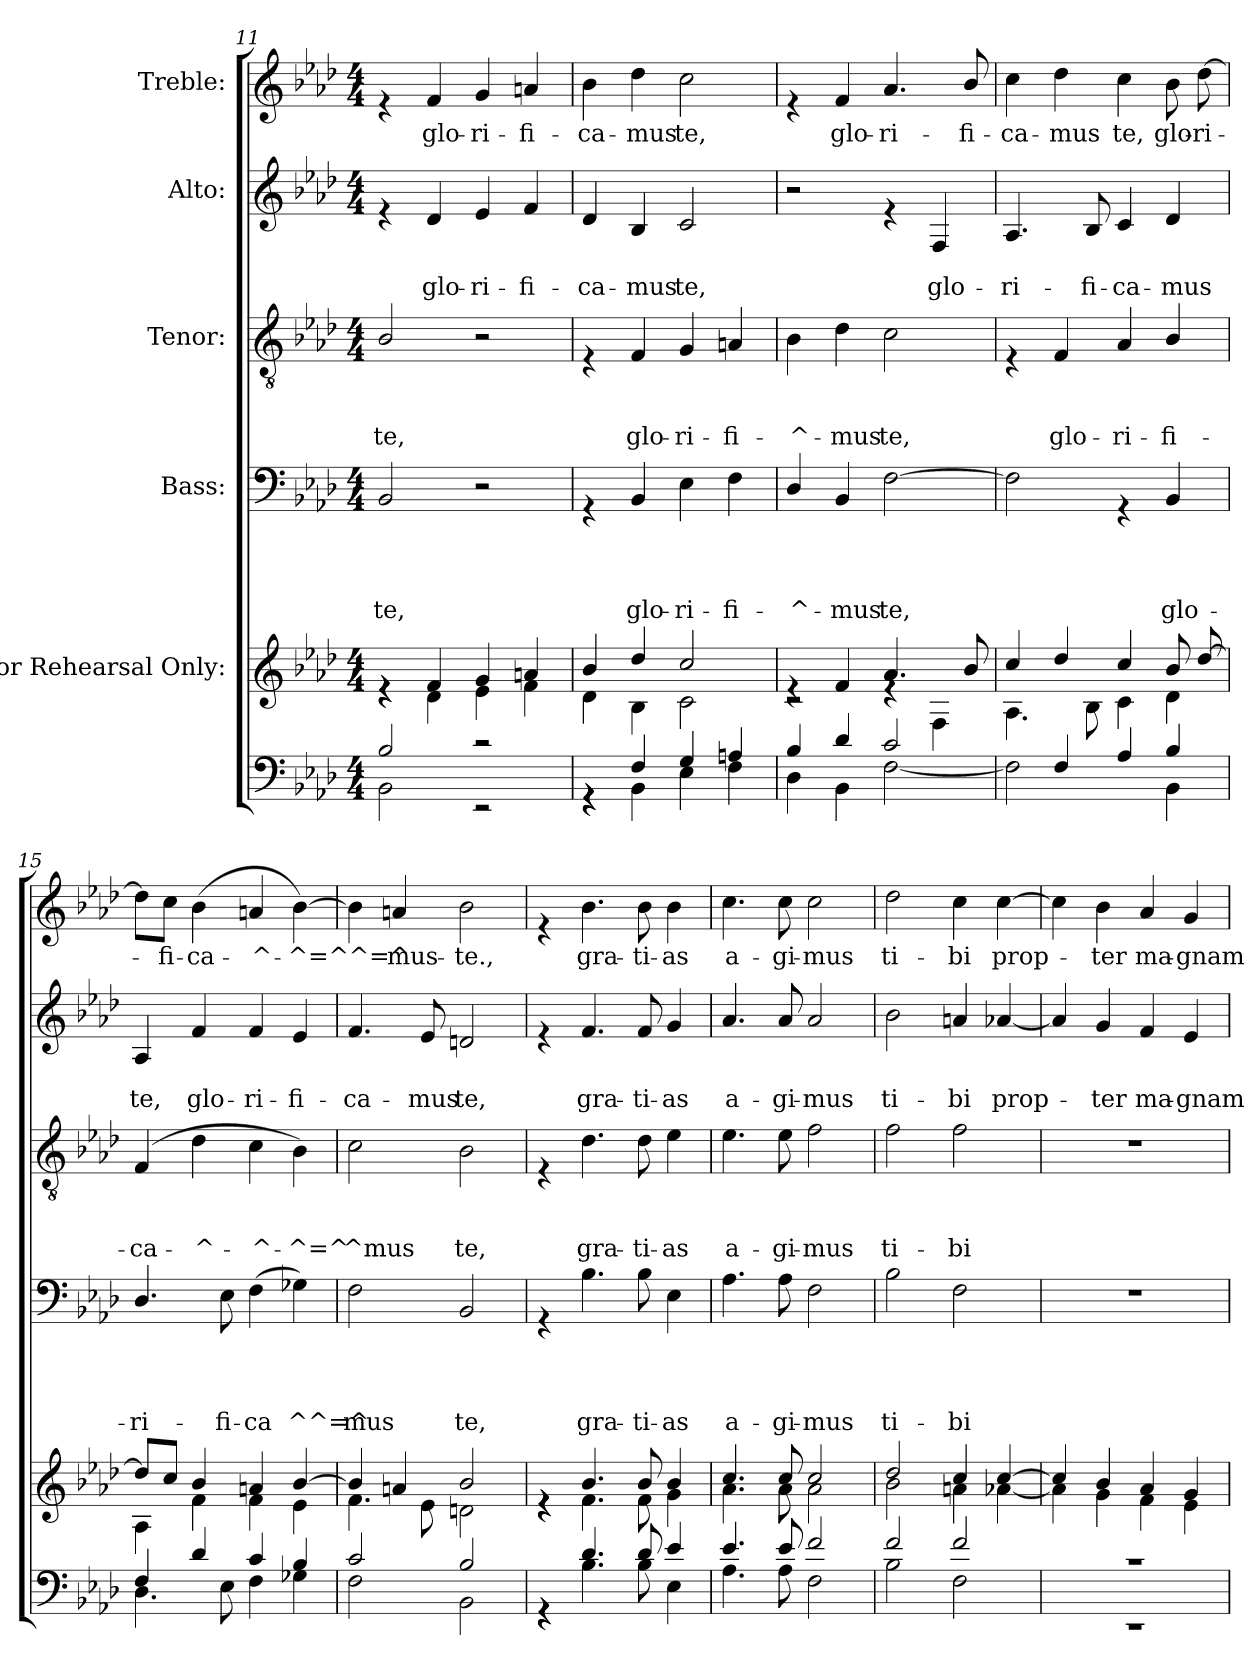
**kern	**kern	**kern	**text	**text	**text	**text	**kern	**text	**text	**text	**kern	**text	**text	**kern	**text
*part6	*part5	*part4	*part4	*part4	*part4	*part4	*part3	*part3	*part3	*part3	*part2	*part2	*part2	*part1	*part1
*staff6	*staff5	*staff4	*staff4	*staff4	*staff4	*staff4	*staff3	*staff3	*staff3	*staff3	*staff2	*staff2	*staff2	*staff1	*staff1
*	*I"For Rehearsal Only:	*I"Bass:	*	*	*	*	*I"Tenor:	*	*	*	*I"Alto:	*	*	*I"Treble:	*
*clefF4	*clefG2	*clefF4	*	*	*	*	*clefGv2	*	*	*	*clefG2	*	*	*clefG2	*
*k[b-e-a-d-]	*k[b-e-a-d-]	*k[b-e-a-d-]	*	*	*	*	*k[b-e-a-d-]	*	*	*	*k[b-e-a-d-]	*	*	*k[b-e-a-d-]	*
*A-:	*A-:	*A-:	*	*	*	*	*A-:	*	*	*	*A-:	*	*	*A-:	*
*M4/4	*M4/4	*M4/4	*	*	*	*	*M4/4	*	*	*	*M4/4	*	*	*M4/4	*
=11	=11	=11	=11	=11	=11	=11	=11	=11	=11	=11	=11	=11	=11	=11	=11
*^	*^	*	*	*	*	*	*	*	*	*	*	*	*	*	*
!	!	!	!	!	!	!	!	!LO:LY:b	!	!	!	!LO:LY:b	!	!	!	!	!
2B-/	2BB-\	4re	4re	2BB-/	.	.	.	te,	2B-/	.	.	te,	4re	.	.	4re	.
!	!	!	!	!	!	!	!	!	!	!	!	!	!	!	!LO:LY:b	!	!LO:LY:b
.	.	4f/	4d-\	.	.	.	.	.	.	.	.	.	4d-/	.	glo-	4f/	glo-
!	!	!	!	!	!	!	!	!	!	!	!	!	!	!	!LO:LY:b	!	!LO:LY:b
2rc	2rEE	4g/	4e-\	2r	.	.	.	.	2r	.	.	.	4e-/	.	-ri-	4g/	-ri-
!	!	!	!	!	!	!	!	!	!	!	!	!	!	!	!LO:LY:b	!	!LO:LY:b
.	.	4an/	4f\	.	.	.	.	.	.	.	.	.	4f/	.	-fi-	4an/	-fi-
=12	=12	=12	=12	=12	=12	=12	=12	=12	=12	=12	=12	=12	=12	=12	=12	=12	=12
!	!	!	!	!	!	!	!	!	!	!	!	!	!	!	!LO:LY:b	!	!LO:LY:b
4rGG	4rGG	4b-/	4d-\	4rGG	.	.	.	.	4rE	.	.	.	4d-/	.	-ca-	4b-\	-ca-
!	!	!	!	!	!	!	!	!LO:LY:b	!	!	!	!LO:LY:b	!	!	!LO:LY:b	!	!LO:LY:b
4F/	4BB-\	4dd-/	4B-\	4BB-/	.	.	.	glo-	4F/	.	.	glo-	4B-/	.	-mus	4dd-\	-mus
!	!	!	!	!	!	!	!	!LO:LY:b	!	!	!	!LO:LY:b	!	!	!LO:LY:b	!	!LO:LY:b
4G/	4E-\	2cc/	2c\	4E-\	.	.	.	-ri-	4G/	.	.	-ri-	2c/	.	te,	2cc\	te,
!	!	!	!	!	!	!	!	!LO:LY:b	!	!	!	!LO:LY:b	!	!	!	!	!
4An/	4F\	.	.	4F\	.	.	.	-fi-	4An/	.	.	-fi-	.	.	.	.	.
=13	=13	=13	=13	=13	=13	=13	=13	=13	=13	=13	=13	=13	=13	=13	=13	=13	=13
!	!	!	!	!	!	!	!	!LO:LY:b	!	!	!	!LO:LY:b	!	!	!	!	!
4B-/	4D-\	4re	2rc	4D-/	.	.	.	-^-	4B-\	.	.	-^-	2r	.	.	4re	.
!	!	!	!	!	!	!	!	!LO:LY:b	!	!	!	!LO:LY:b	!	!	!	!	!LO:LY:b
4d-/	4BB-\	4f/	.	4BB-/	.	.	.	-mus	4d-\	.	.	-mus	.	.	.	4f/	glo-
!	!	!	!	!	!	!	!	!LO:LY:b	!	!	!	!LO:LY:b	!	!	!	!	!LO:LY:b
2c/	[>2F\	4.a-/	4re	[>2F\	.	.	.	te,	2c\	.	.	te,	4re	.	.	4.a-/	-ri-
!	!	!	!	!	!	!	!	!	!	!	!	!	!	!	!LO:LY:b	!	!
.	.	.	4F\	.	.	.	.	.	.	.	.	.	4F/	.	glo-	.	.
!	!	!	!	!	!	!	!	!	!	!	!	!	!	!	!	!	!LO:LY:b
.	.	8b-/	.	.	.	.	.	.	.	.	.	.	.	.	.	8b-/	-fi-
!!LO:PB:g=z
=14	=14	=14	=14	=14	=14	=14	=14	=14	=14	=14	=14	=14	=14	=14	=14	=14	=14
!	!	!	!	!	!	!	!	!	!	!	!	!	!	!	!LO:LY:b	!	!LO:LY:b
4ryy	2F\]	4cc/	4.A-\	2F\]	.	.	.	.	4rE	.	.	.	4.A-/	.	-ri-	4cc\	-ca-
!	!	!	!	!	!	!	!	!	!	!	!	!LO:LY:b	!	!	!	!	!LO:LY:b
4F/	.	4dd-/	.	.	.	.	.	.	4F/	.	.	glo-	.	.	.	4dd-\	-mus
!	!	!	!	!	!	!	!	!	!	!	!	!	!	!	!LO:LY:b	!	!
.	.	.	8B-\	.	.	.	.	.	.	.	.	.	8B-/	.	-fi-	.	.
!	!	!	!	!	!	!	!	!	!	!	!	!LO:LY:b	!	!	!LO:LY:b	!	!LO:LY:b
4A-/	4ryy	4cc/	4c\	4rGG	.	.	.	.	4A-/	.	.	-ri-	4c/	.	-ca-	4cc\	te,
!	!	!	!	!	!	!	!	!LO:LY:b	!	!	!	!LO:LY:b	!	!	!LO:LY:b	!	!LO:LY:b
4B-/	4BB-\	8b-/	4d-\	4BB-/	.	.	.	glo-	4B-/	.	.	-fi-	4d-/	.	-mus	8b-\	glo-
!	!	!	!	!	!	!	!	!	!	!	!	!	!	!	!	!	!LO:LY:b
.	.	[<8dd-/	.	.	.	.	.	.	.	.	.	.	.	.	.	[>8dd-\	-ri-
=15	=15	=15	=15	=15	=15	=15	=15	=15	=15	=15	=15	=15	=15	=15	=15	=15	=15
!	!	!	!	!	!	!	!	!LO:LY:b	!	!	!	!LO:LY:b	!	!	!LO:LY:b	!	!
4F/	4.D-\	8dd-/L]	4A-\	4.D-/	.	.	.	-ri-	(<4F/	.	.	-ca-	4A-/	.	te,	8dd-\L]	.
!	!	!	!	!	!	!	!	!	!	!	!	!	!	!	!	!	!LO:LY:b
.	.	8cc/J	.	.	.	.	.	.	.	.	.	.	.	.	.	8cc\J	-fi-
!	!	!	!	!	!	!	!	!	!	!	!	!LO:LY:b	!	!	!LO:LY:b	!	!LO:LY:b
4d-/	.	4b-/	4f\	.	.	.	.	.	4d-\	.	.	-^-	4f/	.	glo-	(>4b-\	-ca-
!	!	!	!	!	!	!	!	!LO:LY:b	!	!	!	!	!	!	!	!	!
.	8E-\	.	.	8E-\	.	.	.	-fi-	.	.	.	.	.	.	.	.	.
!	!	!	!	!	!	!	!	!LO:LY:b	!	!	!	!LO:LY:b	!	!	!LO:LY:b	!	!LO:LY:b
4c/	4F\	4an/	4f\	(>4F\	.	.	.	-ca	4c\	.	.	-^-	4f/	.	-ri-	4an/	-^-
!	!	!	!	!	!	!	!	!LO:LY:b	!	!	!	!LO:LY:b	!	!	!LO:LY:b	!	!LO:LY:b
4B-/	4G-X\	[<4b-/	4e-\	4G-X\)	.	.	.	^^=^	4B-\)	.	.	-^=^	4e-/	.	-fi-	[>4b-\)	-^=^^=^
=16	=16	=16	=16	=16	=16	=16	=16	=16	=16	=16	=16	=16	=16	=16	=16	=16	=16
!	!	!	!	!	!	!	!	!LO:LY:b	!	!	!	!LO:LY:b	!	!	!LO:LY:b	!	!
2c/	2F\	4b-/]	4.f\	2F\	.	.	.	mus	2c\	.	.	^mus	4.f/	.	-ca-	4b-\]	.
!	!	!	!	!	!	!	!	!	!	!	!	!	!	!	!	!	!LO:LY:b
.	.	4an/	.	.	.	.	.	.	.	.	.	.	.	.	.	4an/	mus-
!	!	!	!	!	!	!	!	!	!	!	!	!	!	!	!LO:LY:b	!	!
.	.	.	8e-\	.	.	.	.	.	.	.	.	.	8e-/	.	-mus	.	.
!	!	!	!	!	!	!	!	!LO:LY:b	!	!	!	!LO:LY:b	!	!	!LO:LY:b	!	!LO:LY:b
2B-/	2BB-\	2b-/	2dn\	2BB-/	.	.	.	te,	2B-\	.	.	te,	2dn/	.	te,	2b-\	-te.,
!!LO:LB:g=z
=17	=17	=17	=17	=17	=17	=17	=17	=17	=17	=17	=17	=17	=17	=17	=17	=17	=17
4rGG	4rGG	4re	4re	4rGG	.	.	.	.	4rE	.	.	.	4re	.	.	4re	.
!	!	!	!	!	!	!	!	!LO:LY:b	!	!	!	!LO:LY:b	!	!	!LO:LY:b	!	!LO:LY:b
4.d-/	4.B-\	4.b-/	4.f\	4.B-\	.	.	.	gra-	4.d-\	.	.	gra-	4.f/	.	gra-	4.b-\	gra-
!	!	!	!	!	!	!	!	!LO:LY:b	!	!	!	!LO:LY:b	!	!	!LO:LY:b	!	!LO:LY:b
8d-/	8B-\	8b-/	8f\	8B-\	.	.	.	-ti-	8d-\	.	.	-ti-	8f/	.	-ti-	8b-\	-ti-
!	!	!	!	!	!	!	!	!LO:LY:b	!	!	!	!LO:LY:b	!	!	!LO:LY:b	!	!LO:LY:b
4e-/	4E-\	4b-/	4g\	4E-\	.	.	.	-as	4e-\	.	.	-as	4g/	.	-as	4b-\	-as
=18	=18	=18	=18	=18	=18	=18	=18	=18	=18	=18	=18	=18	=18	=18	=18	=18	=18
!	!	!	!	!	!	!	!	!LO:LY:b	!	!	!	!LO:LY:b	!	!	!LO:LY:b	!	!LO:LY:b
4.e-/	4.A-\	4.cc/	4.a-\	4.A-\	.	.	.	a-	4.e-\	.	.	a-	4.a-/	.	a-	4.cc\	a-
!	!	!	!	!	!	!	!	!LO:LY:b	!	!	!	!LO:LY:b	!	!	!LO:LY:b	!	!LO:LY:b
8e-/	8A-\	8cc/	8a-\	8A-\	.	.	.	-gi-	8e-\	.	.	-gi-	8a-/	.	-gi-	8cc\	-gi-
!	!	!	!	!	!	!	!	!LO:LY:b	!	!	!	!LO:LY:b	!	!	!LO:LY:b	!	!LO:LY:b
2f/	2F\	2cc/	2a-\	2F\	.	.	.	-mus	2f\	.	.	-mus	2a-/	.	-mus	2cc\	-mus
=19	=19	=19	=19	=19	=19	=19	=19	=19	=19	=19	=19	=19	=19	=19	=19	=19	=19
!	!	!	!	!	!	!	!	!LO:LY:b	!	!	!	!LO:LY:b	!	!	!LO:LY:b	!	!LO:LY:b
2f/	2B-\	2dd-/	2b-\	2B-\	.	.	.	ti-	2f\	.	.	ti-	2b-\	.	ti-	2dd-\	ti-
!	!	!	!	!	!	!	!	!LO:LY:b	!	!	!	!LO:LY:b	!	!	!LO:LY:b	!	!LO:LY:b
2f/	2F\	4cc/	4an\	2F\	.	.	.	-bi	2f\	.	.	-bi	4an/	.	-bi	4cc\	-bi
!	!	!	!	!	!	!	!	!	!	!	!	!	!	!	!LO:LY:b	!	!LO:LY:b
.	.	[<4cc/	[>4a-X\	.	.	.	.	.	.	.	.	.	[<4a-X/	.	prop-	[>4cc\	prop-
=20	=20	=20	=20	=20	=20	=20	=20	=20	=20	=20	=20	=20	=20	=20	=20	=20	=20
1rc	1rEE	4cc/]	4a-\]	1r	.	.	.	.	1r	.	.	.	4a-/]	.	.	4cc\]	.
!	!	!	!	!	!	!	!	!	!	!	!	!	!	!	!LO:LY:b	!	!LO:LY:b
.	.	4b-/	4g\	.	.	.	.	.	.	.	.	.	4g/	.	-ter	4b-\	-ter
!	!	!	!	!	!	!	!	!	!	!	!	!	!	!	!LO:LY:b	!	!LO:LY:b
.	.	4a-/	4f\	.	.	.	.	.	.	.	.	.	4f/	.	ma-	4a-/	ma-
!	!	!	!	!	!	!	!	!	!	!	!	!	!	!	!LO:LY:b	!	!LO:LY:b
.	.	4g/	4e-\	.	.	.	.	.	.	.	.	.	4e-/	.	-gnam	4g/	-gnam
*v	*v	*	*	*	*	*	*	*	*	*	*	*	*	*	*	*	*
*	*v	*v	*	*	*	*	*	*	*	*	*	*	*	*	*	*
=	=	=	=	=	=	=	=	=	=	=	=	=	=	=	=
*-	*-	*-	*-	*-	*-	*-	*-	*-	*-	*-	*-	*-	*-	*-	*-
